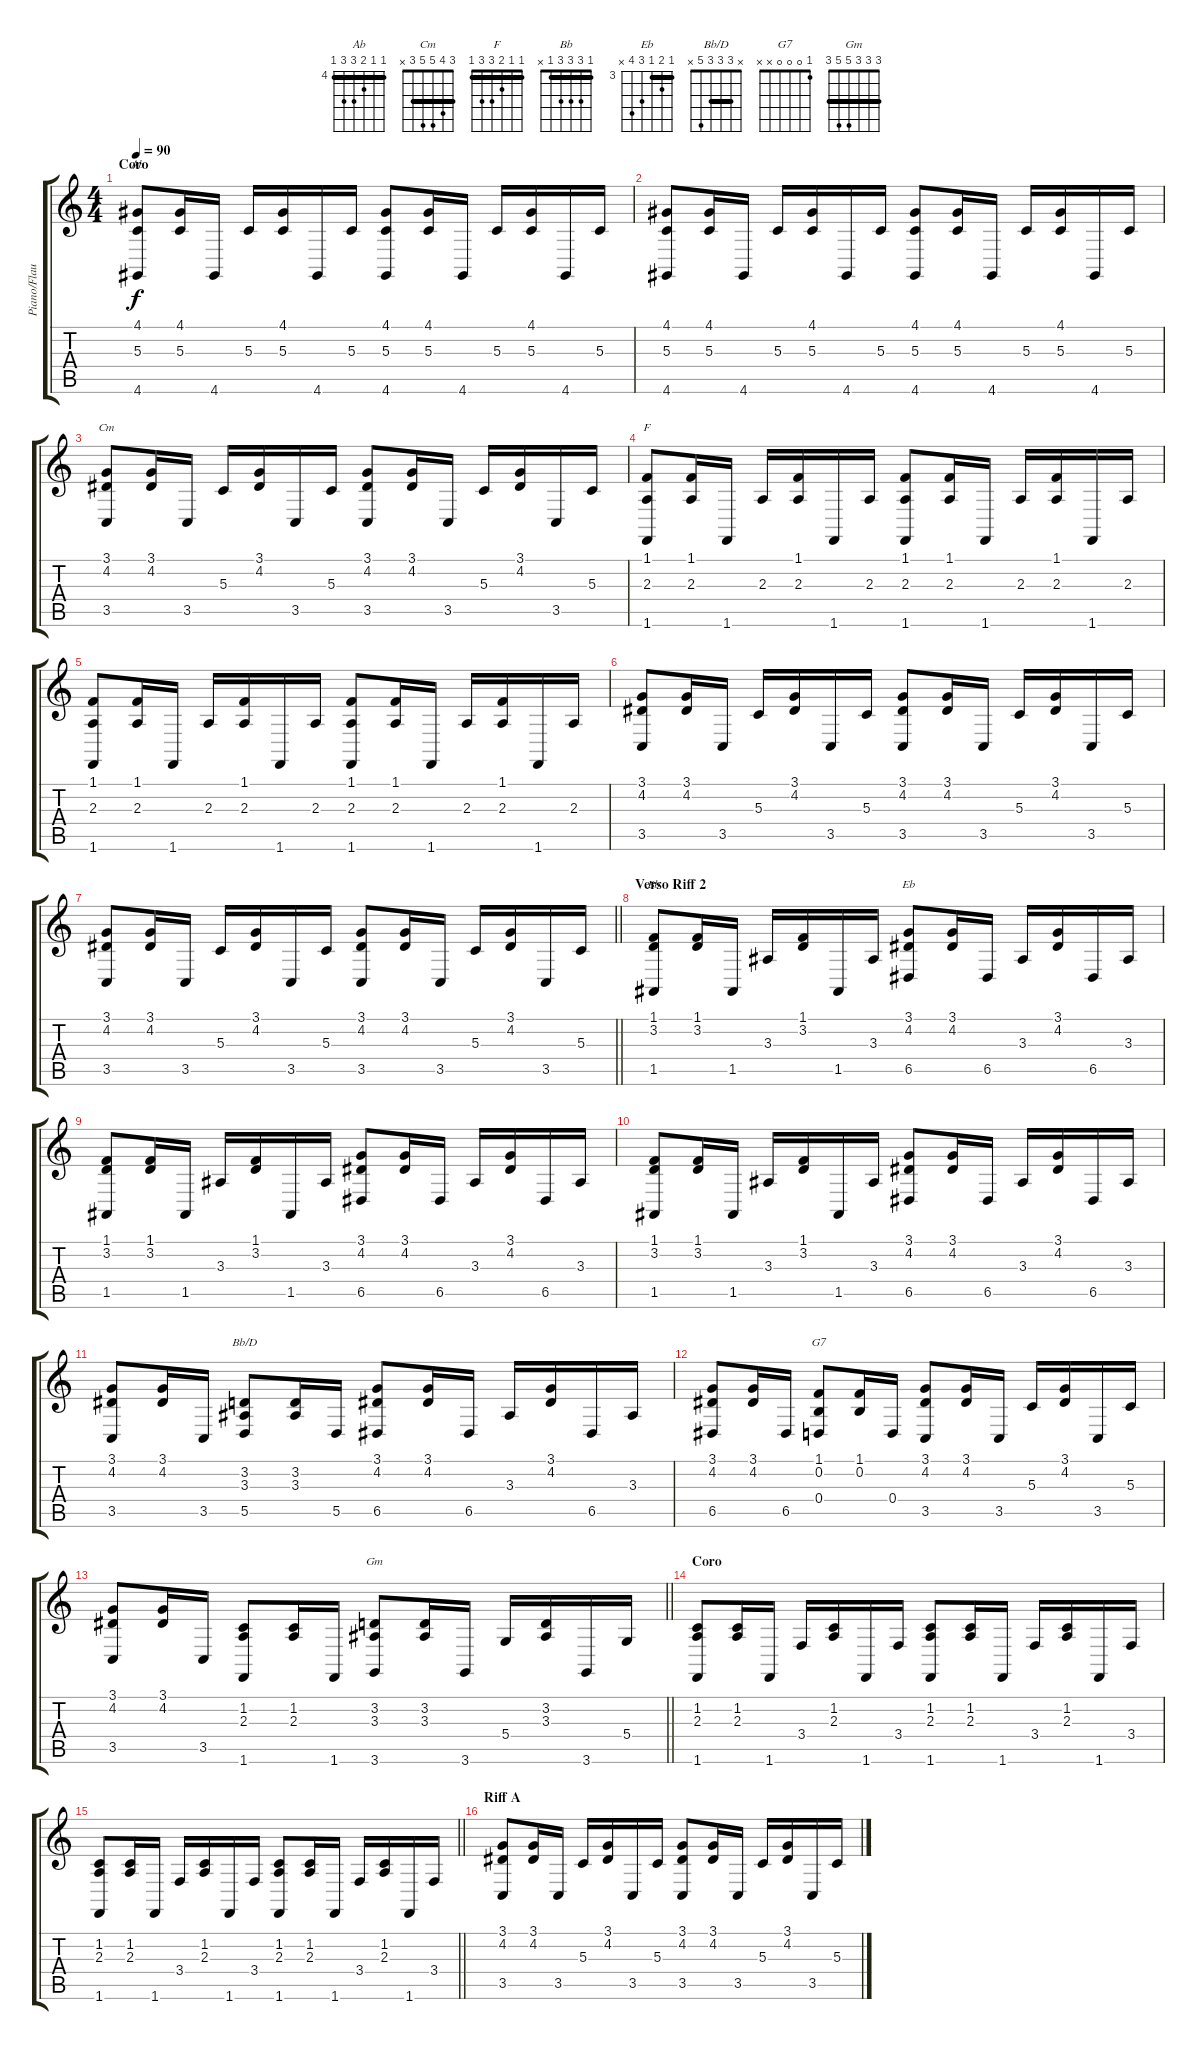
\track ("Piano/Flauta" "Piano/Flau") {instrument brightacousticpiano}
\staff {score tabs}
\tuning (E4 B3 G3 D3 A2 E2) {hide}
\chord ("Ab" 4 4 5 6 6 4) {firstfret 4 barre 4}
\chord ("Cm" 3 4 5 5 3 x) {barre 3}
\chord ("F" 1 1 2 3 3 1) {barre 1}
\chord ("Bb" 1 3 3 3 1 x) {barre 1}
\chord ("Eb" 3 4 3 5 6 x) {firstfret 3 barre 3}
\chord ("Bb/D" x 3 3 3 5 x) {barre 3}
\chord ("G7" 1 0 0 0 x x)
\chord ("Gm" 3 3 3 5 5 3) {barre 3}
\ts (4 4)
\section ("" "Coro")
\tempo 90
\clef g2
\ks c
(4.1 5.3 4.6).8{ch "Ab" dy f instrument brightacousticpiano} (4.1 5.3).16 4.6.16 5.3.16 (4.1 5.3).16 4.6.16 5.3.16 (4.1 5.3 4.6).8 (4.1 5.3).16 4.6.16 5.3.16 (4.1 5.3).16 4.6.16 5.3.16 |
(4.1 5.3 4.6).8 (4.1 5.3).16 4.6.16 5.3.16 (4.1 5.3).16 4.6.16 5.3.16 (4.1 5.3 4.6).8 (4.1 5.3).16 4.6.16 5.3.16 (4.1 5.3).16 4.6.16 5.3.16 |
(3.1 4.2 3.5).8{ch "Cm"} (3.1 4.2).16 3.5.16 5.3.16 (3.1 4.2).16 3.5.16 5.3.16 (3.1 4.2 3.5).8 (3.1 4.2).16 3.5.16 5.3.16 (3.1 4.2).16 3.5.16 5.3.16 |
(1.1 2.3 1.6).8{ch "F"} (1.1 2.3).16 1.6.16 2.3.16 (1.1 2.3).16 1.6.16 2.3.16 (1.1 2.3 1.6).8 (1.1 2.3).16 1.6.16 2.3.16 (1.1 2.3).16 1.6.16 2.3.16 |
(1.1 2.3 1.6).8 (1.1 2.3).16 1.6.16 2.3.16 (1.1 2.3).16 1.6.16 2.3.16 (1.1 2.3 1.6).8 (1.1 2.3).16 1.6.16 2.3.16 (1.1 2.3).16 1.6.16 2.3.16 |
(3.1 4.2 3.5).8 (3.1 4.2).16 3.5.16 5.3.16 (3.1 4.2).16 3.5.16 5.3.16 (3.1 4.2 3.5).8 (3.1 4.2).16 3.5.16 5.3.16 (3.1 4.2).16 3.5.16 5.3.16 |
\barLineRight lightlight
(3.1 4.2 3.5).8 (3.1 4.2).16 3.5.16 5.3.16 (3.1 4.2).16 3.5.16 5.3.16 (3.1 4.2 3.5).8 (3.1 4.2).16 3.5.16 5.3.16 (3.1 4.2).16 3.5.16 5.3.16 |
\section ("" "Verso Riff 2")
(1.1 3.2 1.5).8{ch "Bb"} (1.1 3.2).16 1.5.16 3.3.16 (1.1 3.2).16 1.5.16 3.3.16 (3.1 4.2 6.5).8{ch "Eb"} (3.1 4.2).16 6.5.16 3.3.16 (3.1 4.2).16 6.5.16 3.3.16 |
(1.1 3.2 1.5).8 (1.1 3.2).16 1.5.16 3.3.16 (1.1 3.2).16 1.5.16 3.3.16 (3.1 4.2 6.5).8 (3.1 4.2).16 6.5.16 3.3.16 (3.1 4.2).16 6.5.16 3.3.16 |
(1.1 3.2 1.5).8 (1.1 3.2).16 1.5.16 3.3.16 (1.1 3.2).16 1.5.16 3.3.16 (3.1 4.2 6.5).8 (3.1 4.2).16 6.5.16 3.3.16 (3.1 4.2).16 6.5.16 3.3.16 |
(3.1 4.2 3.5).8 (3.1 4.2).16 3.5.16 (3.2 3.3 5.5).8{ch "Bb/D"} (3.2 3.3).16 5.5.16 (3.1 4.2 6.5).8 (3.1 4.2).16 6.5.16 3.3.16 (3.1 4.2).16 6.5.16 3.3.16 |
(3.1 4.2 6.5).8 (3.1 4.2).16 6.5.16 (1.1 0.2 0.4).8{ch "G7"} (1.1 0.2).16 0.4.16 (3.1 4.2 3.5).8 (3.1 4.2).16 3.5.16 5.3.16 (3.1 4.2).16 3.5.16 5.3.16 |
\barLineRight lightlight
(3.1 4.2 3.5).8 (3.1 4.2).16 3.5.16 (1.2 2.3 1.6).8 (1.2 2.3).16 1.6.16 (3.2 3.3 3.6).8{ch "Gm"} (3.2 3.3).16 3.6.16 5.4.16 (3.2 3.3).16 3.6.16 5.4.16 |
\section ("" "Coro")
(1.2 2.3 1.6).8 (1.2 2.3).16 1.6.16 3.4.16 (1.2 2.3).16 1.6.16 3.4.16 (1.2 2.3 1.6).8 (1.2 2.3).16 1.6.16 3.4.16 (1.2 2.3).16 1.6.16 3.4.16 |
\barLineRight lightlight
(1.2 2.3 1.6).8 (1.2 2.3).16 1.6.16 3.4.16 (1.2 2.3).16 1.6.16 3.4.16 (1.2 2.3 1.6).8 (1.2 2.3).16 1.6.16 3.4.16 (1.2 2.3).16 1.6.16 3.4.16 |
\section ("" "Riff A")
(3.1 4.2 3.5).8 (3.1 4.2).16 3.5.16 5.3.16 (3.1 4.2).16 3.5.16 5.3.16 (3.1 4.2 3.5).8 (3.1 4.2).16 3.5.16 5.3.16 (3.1 4.2).16 3.5.16 5.3.16
